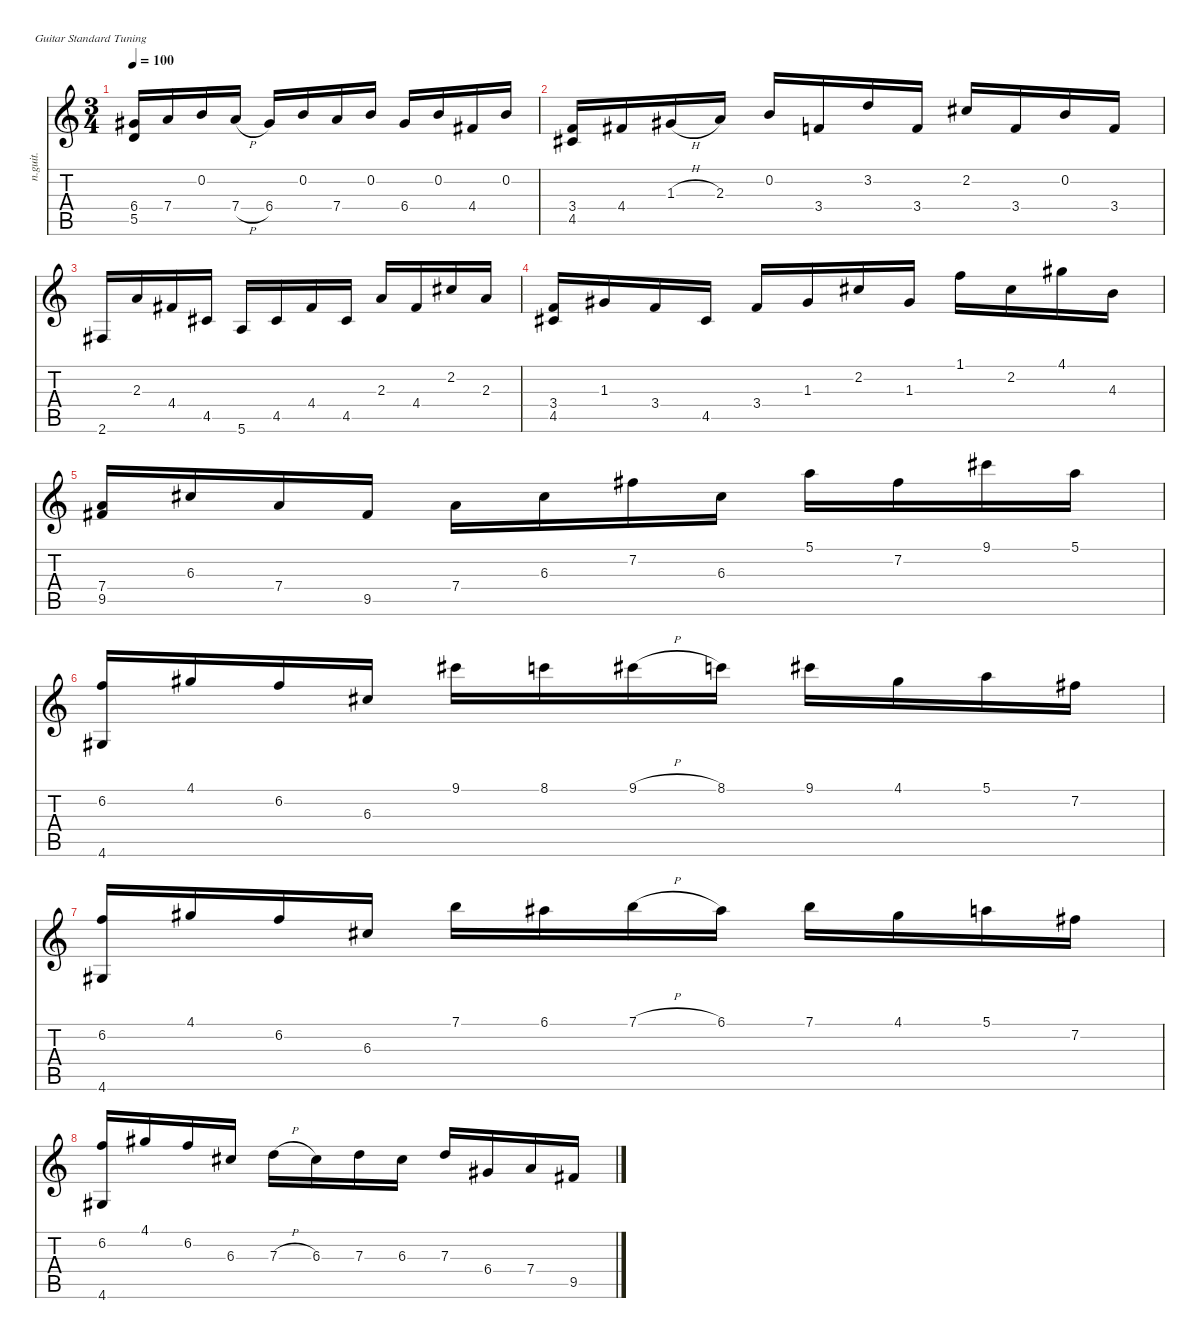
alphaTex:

\defaultSystemsLayout 4
\hideDynamics
\bracketExtendMode nobrackets
\otherSystemsTrackNameOrientation horizontal
\track ("Nylon Guitar" "n.guit.") {instrument acousticguitarnylon}
\staff {score tabs}
\tuning (E4 B3 G3 D3 A2 E2)
\ts (3 4)
\tempo 100
\clef g2
\ks c
(6.4{acc #} 5.5).16{dy f beam Up} 7.4.16{beam Up} 0.2.16{beam Up} 7.4{h}.16{beam Up} 6.4{acc #}.16{beam Up} 0.2.16{beam Up} 7.4.16{beam Up} 0.2.16{beam Up} 6.4{acc #}.16{beam Up} 0.2.16{beam Up} 4.4{acc #}.16{beam Up} 0.2.16{beam Up} |
(4.5{acc #} 3.4).16{beam Up} 4.4{acc #}.16{beam Up} 1.3{h acc #}.16{beam Up} 2.3.16{beam Up} 0.2.16{beam Up} 3.4.16{beam Up} 3.2.16{beam Up} 3.4.16{beam Up} 2.2{acc #}.16{beam Up} 3.4.16{beam Up} 0.2.16{beam Up} 3.4.16{beam Up} |
2.6{acc #}.16{beam Up} 2.3.16{beam Up} 4.4{acc #}.16{beam Up} 4.5{acc #}.16{beam Up} 5.6.16{beam Up} 4.5{acc #}.16{beam Up} 4.4{acc #}.16{beam Up} 4.5{acc #}.16{beam Up} 2.3.16{beam Up} 4.4{acc #}.16{beam Up} 2.2{acc #}.16{beam Up} 2.3.16{beam Up} |
(4.5{acc #} 3.4).16{beam Up} 1.3{acc #}.16{beam Up} 3.4.16{beam Up} 4.5{acc #}.16{beam Up} 3.4.16{beam Up} 1.3{acc #}.16{beam Up} 2.2{acc #}.16{beam Up} 1.3{acc #}.16{beam Up} 1.1.16{beam Down} 2.2{acc #}.16{beam Down} 4.1{acc #}.16{beam Down} 4.3.16{beam Down} |
(9.5{acc #} 7.4).16{beam Up} 6.3{acc #}.16{beam Up} 7.4.16{beam Up} 9.5{acc #}.16{beam Up} 7.4.16{beam Down} 6.3{acc #}.16{beam Down} 7.2{acc #}.16{beam Down} 6.3{acc #}.16{beam Down} 5.1.16{beam Down} 7.2{acc #}.16{beam Down} 9.1{acc #}.16{beam Down} 5.1.16{beam Down} |
(6.2 4.6{acc #}).16{beam Up} 4.1{acc #}.16{beam Up} 6.2.16{beam Up} 6.3{acc #}.16{beam Up} 9.1{acc #}.16{beam Down} 8.1.16{beam Down} 9.1{h acc #}.16{beam Down} 8.1.16{beam Down} 9.1{acc #}.16{beam Down} 4.1{acc #}.16{beam Down} 5.1.16{beam Down} 7.2{acc #}.16{beam Down} |
(6.2 4.6{acc #}).16{beam Up} 4.1{acc #}.16{beam Up} 6.2.16{beam Up} 6.3{acc #}.16{beam Up} 7.1.16{beam Down} 6.1{acc #}.16{beam Down} 7.1{h}.16{beam Down} 6.1{acc #}.16{beam Down} 7.1.16{beam Down} 4.1{acc #}.16{beam Down} 5.1.16{beam Down} 7.2{acc #}.16{beam Down} |
(6.2 4.6{acc #}).16{beam Up} 4.1{acc #}.16{beam Up} 6.2.16{beam Up} 6.3{acc #}.16{beam Up} 7.3{h}.16{beam Down} 6.3{acc #}.16{beam Down} 7.3.16{beam Down} 6.3{acc #}.16{beam Down} 7.3.16{beam Up} 6.4{acc #}.16{beam Up} 7.4.16{beam Up} 9.5{acc #}.16{beam Up}
